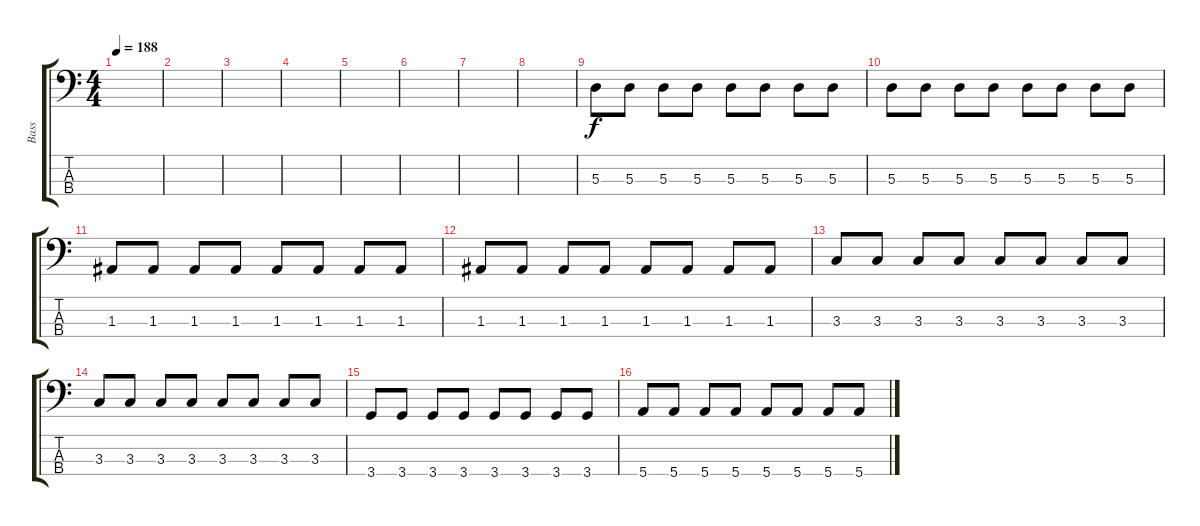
\track ("Bass" "Bass") {instrument electricbassfinger}
\staff {score tabs}
\tuning (G2 D2 A1 E1) {hide}
\ts (4 4)
\tempo 188
\clef f4
\ks c
|
|
|
|
|
|
|
|
5.3.8 5.3.8 5.3.8 5.3.8 5.3.8 5.3.8 5.3.8 5.3.8 |
5.3.8 5.3.8 5.3.8 5.3.8 5.3.8 5.3.8 5.3.8 5.3.8 |
1.3.8 1.3.8 1.3.8 1.3.8 1.3.8 1.3.8 1.3.8 1.3.8 |
1.3.8 1.3.8 1.3.8 1.3.8 1.3.8 1.3.8 1.3.8 1.3.8 |
3.3.8 3.3.8 3.3.8 3.3.8 3.3.8 3.3.8 3.3.8 3.3.8 |
3.3.8 3.3.8 3.3.8 3.3.8 3.3.8 3.3.8 3.3.8 3.3.8 |
3.4.8 3.4.8 3.4.8 3.4.8 3.4.8 3.4.8 3.4.8 3.4.8 |
5.4.8 5.4.8 5.4.8 5.4.8 5.4.8 5.4.8 5.4.8 5.4.8
